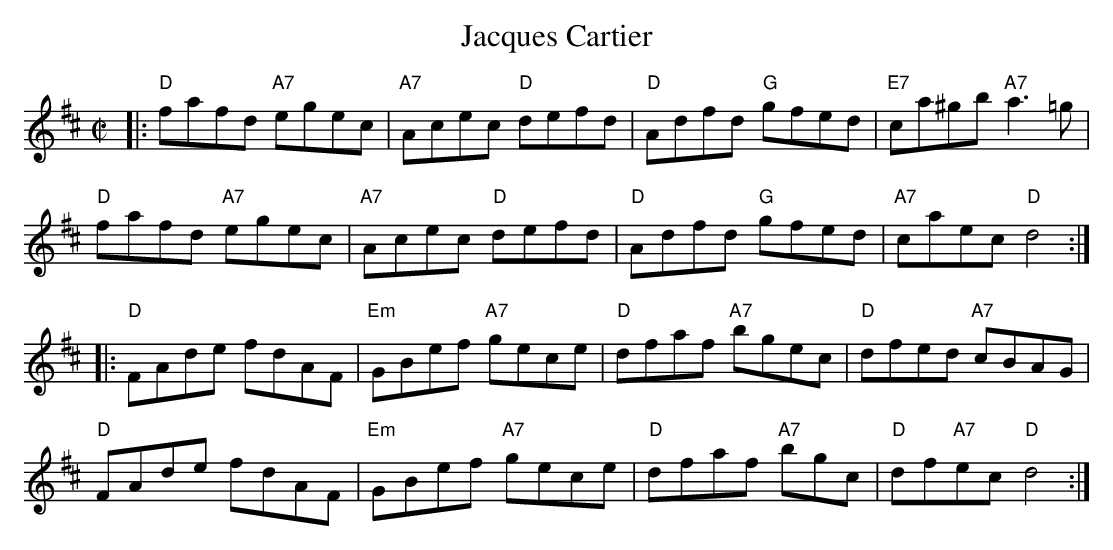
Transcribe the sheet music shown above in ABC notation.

X:1
T: Jacques Cartier
L: 1/8
M: C|
K: D
|:\
"D"fafd "A7"egec | "A7"Acec "D"defd | "D"Adfd "G"gfed | "E7"ca^gb "A7"a3=g |
"D"fafd "A7"egec | "A7"Acec "D"defd | "D"Adfd "G"gfed | "A7"caec "D"d4 :|
|:\
"D"FAde fdAF | "Em"GBef "A7"gece | "D"dfaf "A7"bgec | "D"dfed "A7"cBAG |
"D"FAde fdAF | "Em"GBef "A7"gece | "D"dfaf "A7"bgc | "D"df"A7"ec "D"d4 :|
